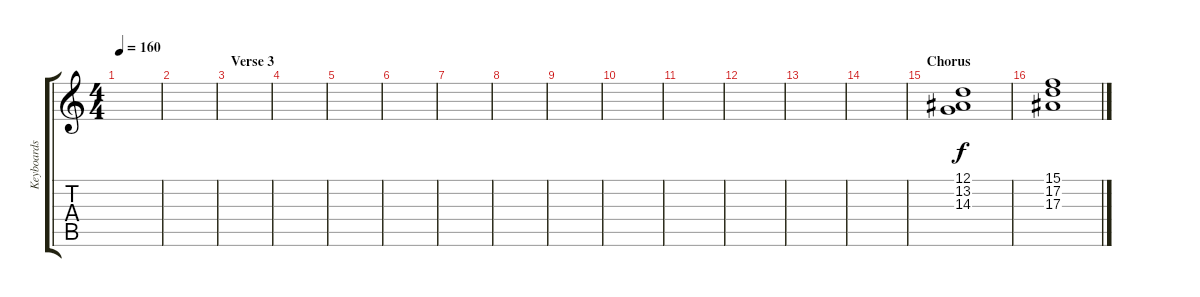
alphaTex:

\track ("Keyboards 2" "Keyboards ") {instrument stringensemble1}
\staff {score tabs}
\tuning (D4 A3 F3 C3 G2 D2) {hide}
\ts (4 4)
\tempo 160
\clef g2
\ks c
|
|
\section ("" "Verse 3")
|
|
|
|
|
|
|
|
|
|
|
|
\section ("" "Chorus")
(12.1 13.2 14.3).1 |
(15.1 17.2 17.3).1
